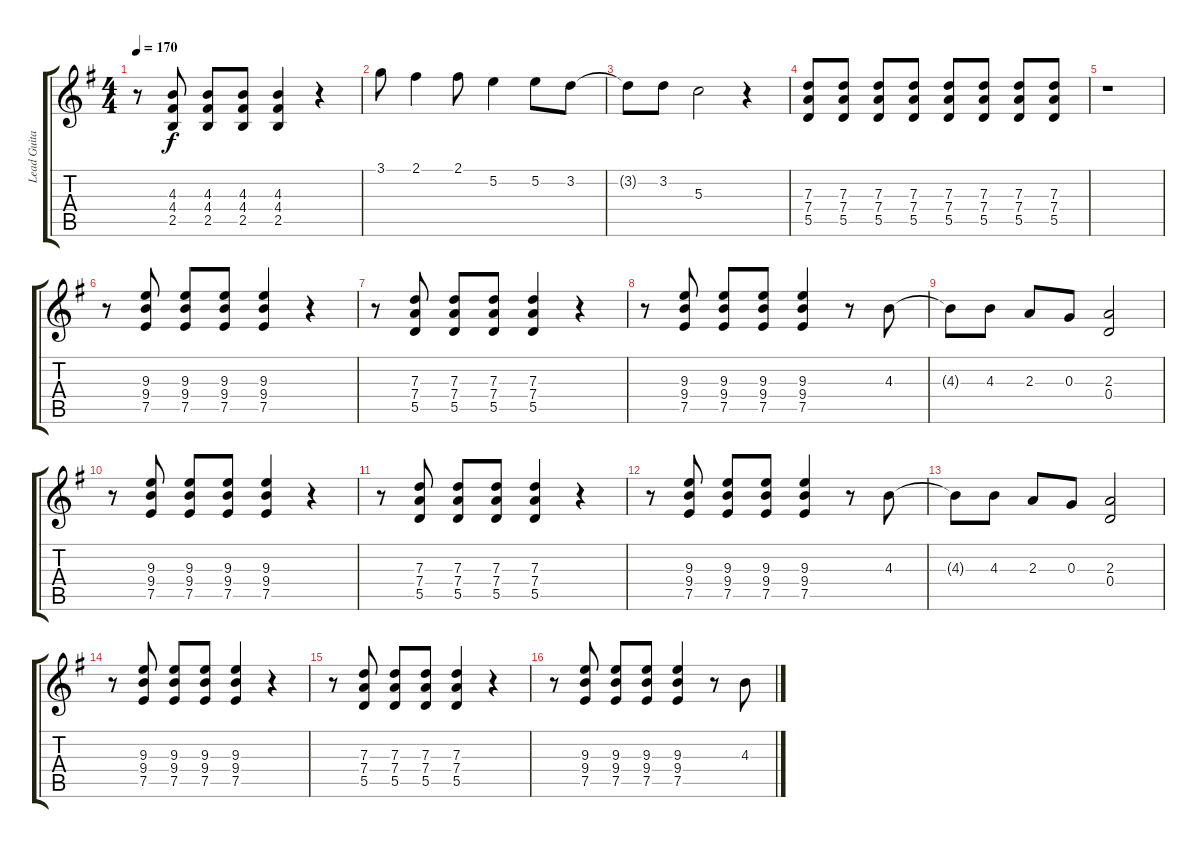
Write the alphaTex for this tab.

\track ("Lead Guitar" "Lead Guita") {instrument overdrivenguitar}
\staff {score tabs}
\tuning (E4 B3 G3 D3 A2 E2) {hide}
\ts (4 4)
\tempo 170
\clef g2
\ks g
r.8{dy f} (4.3 4.4 2.5).8 (4.3 4.4 2.5).8 (4.3 4.4 2.5).8 (4.3 4.4 2.5).4 r.4 |
3.1.8 2.1.4 2.1.8 5.2.4 5.2.8 3.2.8 |
3.2{t}.8 3.2.8 5.3.2 r.4 |
(7.3 7.4 5.5).8 (7.3 7.4 5.5).8 (7.3 7.4 5.5).8 (7.3 7.4 5.5).8 (7.3 7.4 5.5).8 (7.3 7.4 5.5).8 (7.3 7.4 5.5).8 (7.3 7.4 5.5).8 |
r.1 |
r.8 (9.3 9.4 7.5).8 (9.3 9.4 7.5).8 (9.3 9.4 7.5).8 (9.3 9.4 7.5).4 r.4 |
r.8 (7.3 7.4 5.5).8 (7.3 7.4 5.5).8 (7.3 7.4 5.5).8 (7.3 7.4 5.5).4 r.4 |
r.8 (9.3 9.4 7.5).8 (9.3 9.4 7.5).8 (9.3 9.4 7.5).8 (9.3 9.4 7.5).4 r.8 4.3.8 |
4.3{t}.8 4.3.8 2.3.8 0.3.8 (2.3 0.4).2 |
r.8 (9.3 9.4 7.5).8 (9.3 9.4 7.5).8 (9.3 9.4 7.5).8 (9.3 9.4 7.5).4 r.4 |
r.8 (7.3 7.4 5.5).8 (7.3 7.4 5.5).8 (7.3 7.4 5.5).8 (7.3 7.4 5.5).4 r.4 |
r.8 (9.3 9.4 7.5).8 (9.3 9.4 7.5).8 (9.3 9.4 7.5).8 (9.3 9.4 7.5).4 r.8 4.3.8 |
4.3{t}.8 4.3.8 2.3.8 0.3.8 (2.3 0.4).2 |
r.8 (9.3 9.4 7.5).8 (9.3 9.4 7.5).8 (9.3 9.4 7.5).8 (9.3 9.4 7.5).4 r.4 |
r.8 (7.3 7.4 5.5).8 (7.3 7.4 5.5).8 (7.3 7.4 5.5).8 (7.3 7.4 5.5).4 r.4 |
r.8 (9.3 9.4 7.5).8 (9.3 9.4 7.5).8 (9.3 9.4 7.5).8 (9.3 9.4 7.5).4 r.8 4.3.8
